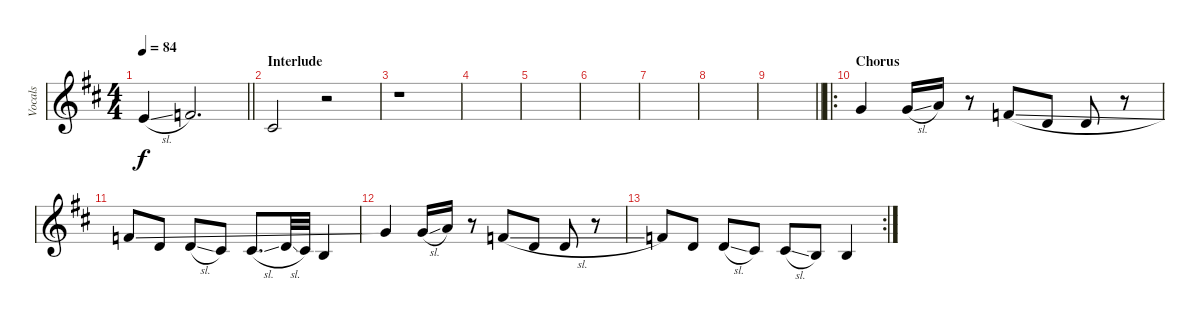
\track ("Vocals" "Vocals") {instrument synthvoice}
\staff {score}
\tuning (E4 B3 G3 D3 A2 E2) {hide}
\ts (4 4)
\tempo 84
\clef g2
\barLineRight lightlight
\ks d
0.1{sl t}.4{dy f} 1.1.2{d} |
\section ("" "Interlude")
2.2.2 r.2 |
r.1 |
|
|
|
|
|
\barLineRight lightlight
|
\ro
\section ("" "Chorus")
3.1.4 3.1{sl}.16 5.1.16 r.8 1.1{sl}.8 3.2.8 3.2.8 r.8 |
1.1{sl}.8 3.2.8 3.2{sl}.8 2.2.8 2.2{sl}.8{d} 3.2{sl}.32 2.2.32 0.2.4 |
3.1.4 3.1{sl}.16 5.1.16 r.8 1.1{sl}.8 3.2.8 3.2.8 r.8 |
\rc 2
1.1.8 3.2.8 3.2{sl}.8 2.2.8 2.2{sl}.8 0.2.8 0.2.4
